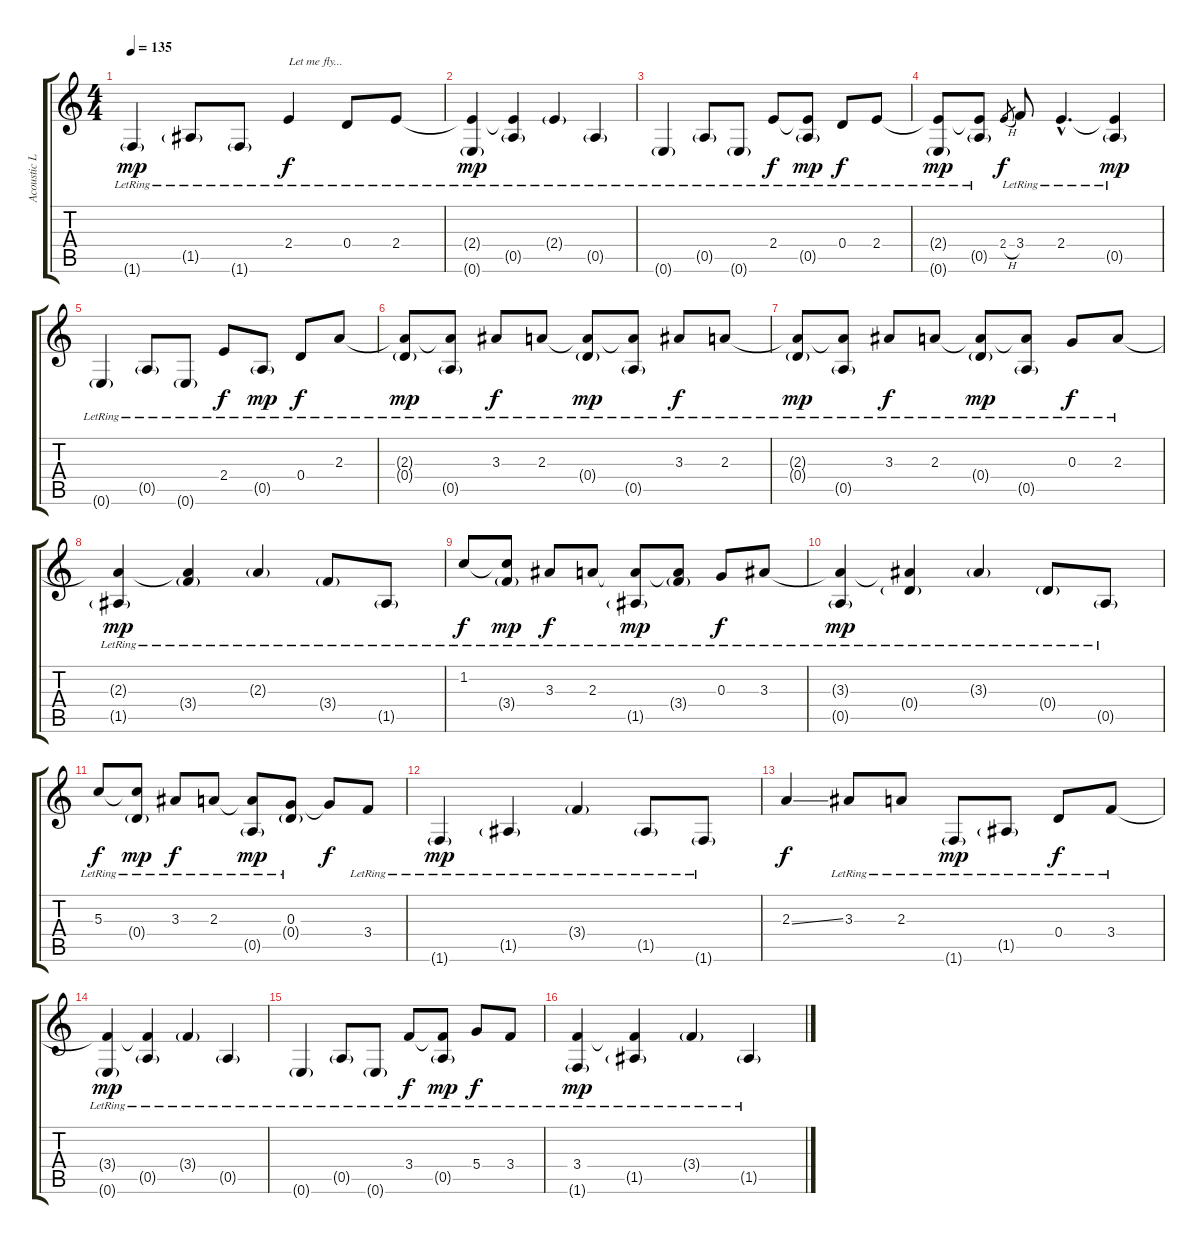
\track ("Acoustic Lead" "Acoustic L") {instrument electricguitarjazz}
\staff {score tabs}
\tuning (E4 B3 G3 D3 A2 E2) {hide}
\ts (4 4)
\tempo 135
\clef g2
\ks c
1.6{g lr}.4{dy mp} 1.5{g lr}.8 1.6{g lr}.8 2.4{lr}.4{txt "Let me fly..." dy f} 0.4{lr}.8 2.4{lr}.8 |
(2.4{t} 0.6{g lr}).4{dy mp} (2.4{t} 0.5{g lr}).4 2.4{g lr}.4 0.5{g lr}.4 |
0.6{g lr}.4 0.5{g lr}.8 0.6{g lr}.8 2.4{lr}.8{dy f} (2.4{t} 0.5{g lr}).8{dy mp} 0.4{lr}.8{dy f} 2.4{lr}.8 |
(2.4{t} 0.6{g lr}).8{dy mp} (2.4{t} 0.5{g lr}).8 2.4{h}.8{gr dy f} 3.4{lr}.8 2.4{hac lr}.4{d} (2.4{t} 0.5{g lr}).4{dy mp} |
0.6{g lr}.4 0.5{g lr}.8 0.6{g lr}.8 2.4{lr}.8{dy f} 0.5{g lr}.8{dy mp} 0.4{lr}.8{dy f} 2.3{lr}.8 |
(2.3{t} 0.4{g lr}).8{dy mp} (2.3{t} 0.5{g lr}).8 3.3{lr}.8{dy f} 2.3{lr}.8 (2.3{t} 0.4{g lr}).8{dy mp} (2.3{t} 0.5{g lr}).8 3.3{lr}.8{dy f} 2.3{lr}.8 |
(2.3{t} 0.4{g lr}).8{dy mp} (2.3{t} 0.5{g lr}).8 3.3{lr}.8{dy f} 2.3{lr}.8 (2.3{t} 0.4{g lr}).8{dy mp} (2.3{t} 0.5{g lr}).8 0.3{lr}.8{dy f} 2.3{lr}.8 |
(2.3{t} 1.5{g lr}).4{dy mp} (2.3{t} 3.4{g lr}).4 2.3{g lr}.4 3.4{g lr}.8 1.5{g lr}.8 |
1.2{lr}.8{dy f} (1.2{t} 3.4{g lr}).8{dy mp} 3.3{lr}.8{dy f} 2.3{lr}.8 (2.3{t} 1.5{g lr}).8{dy mp} (2.3{t} 3.4{g lr}).8 0.3{lr}.8{dy f} 3.3{lr}.8 |
(3.3{t} 0.5{g lr}).4{dy mp} (3.3{t} 0.4{g lr}).4 3.3{g lr}.4 0.4{g lr}.8 0.5{g lr}.8 |
5.3{lr}.8{dy f} (5.3{t} 0.4{g lr}).8{dy mp} 3.3{lr}.8{dy f} 2.3{lr}.8 (2.3{t} 0.5{g lr}).8{dy mp} (0.3{lr} 0.4{g lr}).8 0.3{t}.8{dy f} 3.4{lr}.8 |
1.6{g lr}.4{dy mp} 1.5{g lr}.4 3.4{g lr}.4 1.5{g lr}.8 1.6{g lr}.8 |
2.3{ss}.4{dy f} 3.3{lr}.8 2.3{lr}.8 1.6{g lr}.8{dy mp} 1.5{g lr}.8 0.4{lr}.8{dy f} 3.4{lr}.8 |
(3.4{t} 0.6{g lr}).4{dy mp} (3.4{t} 0.5{g lr}).4 3.4{g lr}.4 0.5{g lr}.4 |
0.6{g lr}.4 0.5{g lr}.8 0.6{g lr}.8 3.4{lr}.8{dy f} (3.4{t} 0.5{g lr}).8{dy mp} 5.4{lr}.8{dy f} 3.4{lr}.8 |
(3.4{lr} 1.6{g lr}).4{dy mp} (3.4{t} 1.5{g lr}).4 3.4{g lr}.4 1.5{g lr}.4
